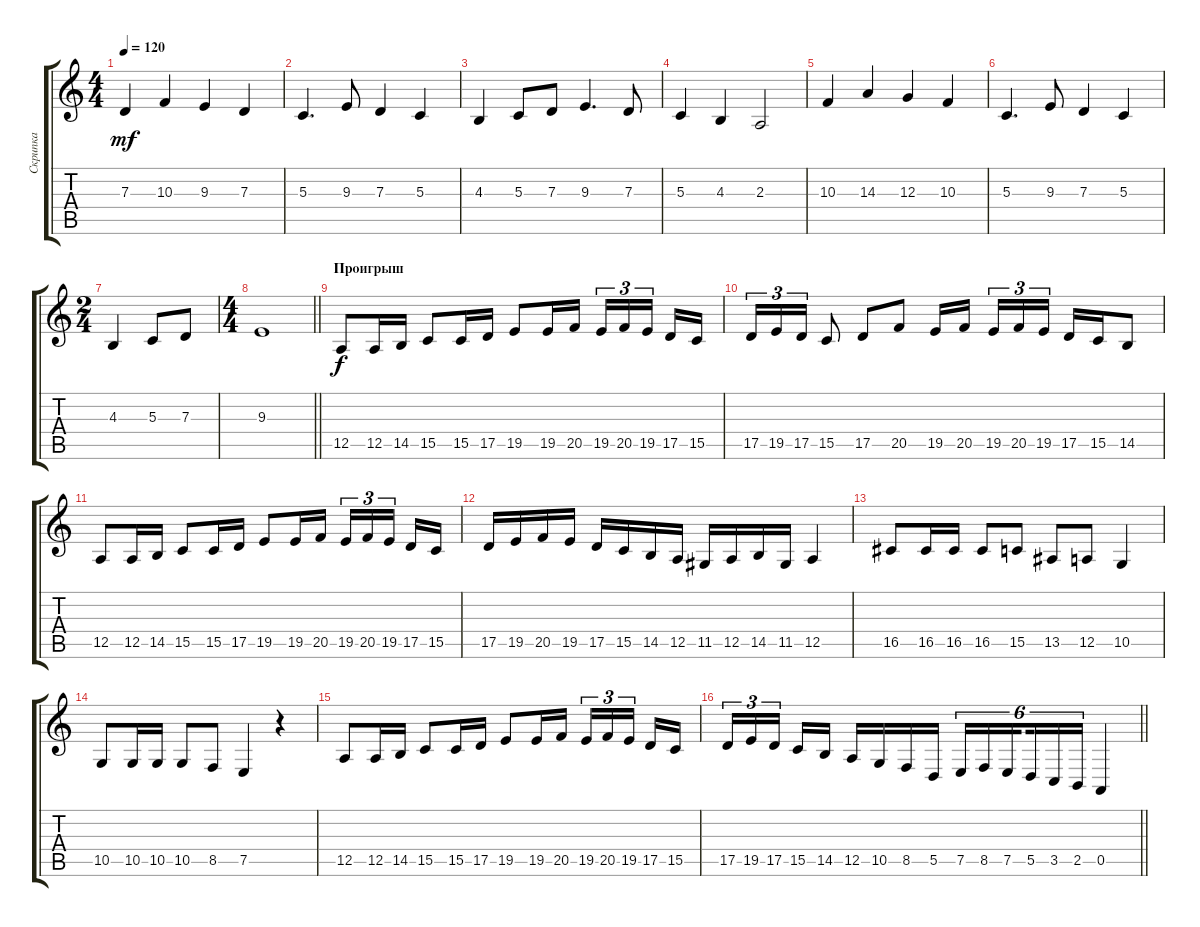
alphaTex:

\track ("Скрипка" "Скрипка") {instrument violin}
\staff {score tabs}
\tuning (E4 B3 G3 D3 A2 E2) {hide}
\ts (4 4)
\tempo 120
\clef g2
\ks c
7.3.4{dy mf} 10.3.4 9.3.4 7.3.4 |
5.3.4{d} 9.3.8 7.3.4 5.3.4 |
4.3.4 5.3.8 7.3.8 9.3.4{d} 7.3.8 |
5.3.4 4.3.4 2.3.2 |
10.3.4 14.3.4 12.3.4 10.3.4 |
5.3.4{d} 9.3.8 7.3.4 5.3.4 |
\ts (2 4)
4.3.4 5.3.8 7.3.8 |
\ts (4 4)
\barLineRight lightlight
9.3.1 |
\section ("" "Проигрыш")
12.5.8{dy f} 12.5.16 14.5.16 15.5.8 15.5.16 17.5.16 19.5.8 19.5.16 20.5.16 19.5.16{tu (3 2)} 20.5.16{tu (3 2)} 19.5.16{tu (3 2) beam splitsecondary} 17.5.16 15.5.16 |
17.5.16{tu (3 2)} 19.5.16{tu (3 2)} 17.5.16{tu (3 2)} 15.5.8 17.5.8 20.5.8 19.5.16 20.5.16{beam splitsecondary} 19.5.16{tu (3 2)} 20.5.16{tu (3 2)} 19.5.16{tu (3 2)} 17.5.16 15.5.16 14.5.8 |
12.5.8 12.5.16 14.5.16 15.5.8 15.5.16 17.5.16 19.5.8 19.5.16 20.5.16 19.5.16{tu (3 2)} 20.5.16{tu (3 2)} 19.5.16{tu (3 2) beam splitsecondary} 17.5.16 15.5.16 |
17.5.16 19.5.16 20.5.16 19.5.16 17.5.16 15.5.16 14.5.16 12.5.16 11.5.16 12.5.16 14.5.16 11.5.16 12.5.4 |
16.5.8 16.5.16 16.5.16 16.5.8 15.5.8 13.5.8 12.5.8 10.5.4 |
10.5.8 10.5.16 10.5.16 10.5.8 8.5.8 7.5.4 r.4 |
12.5.8 12.5.16 14.5.16 15.5.8 15.5.16 17.5.16 19.5.8 19.5.16 20.5.16 19.5.16{tu (3 2)} 20.5.16{tu (3 2)} 19.5.16{tu (3 2) beam splitsecondary} 17.5.16 15.5.16 |
\barLineRight lightlight
17.5.16{tu (3 2)} 19.5.16{tu (3 2)} 17.5.16{tu (3 2) beam splitsecondary} 15.5.16 14.5.16 12.5.16 10.5.16 8.5.16 5.5.16 7.5.16{tu (6 4)} 8.5.16{tu (6 4)} 7.5.16{tu (6 4) beam splitsecondary} 5.5.16{tu (6 4)} 3.5.16{tu (6 4)} 2.5.16{tu (6 4)} 0.5.4
